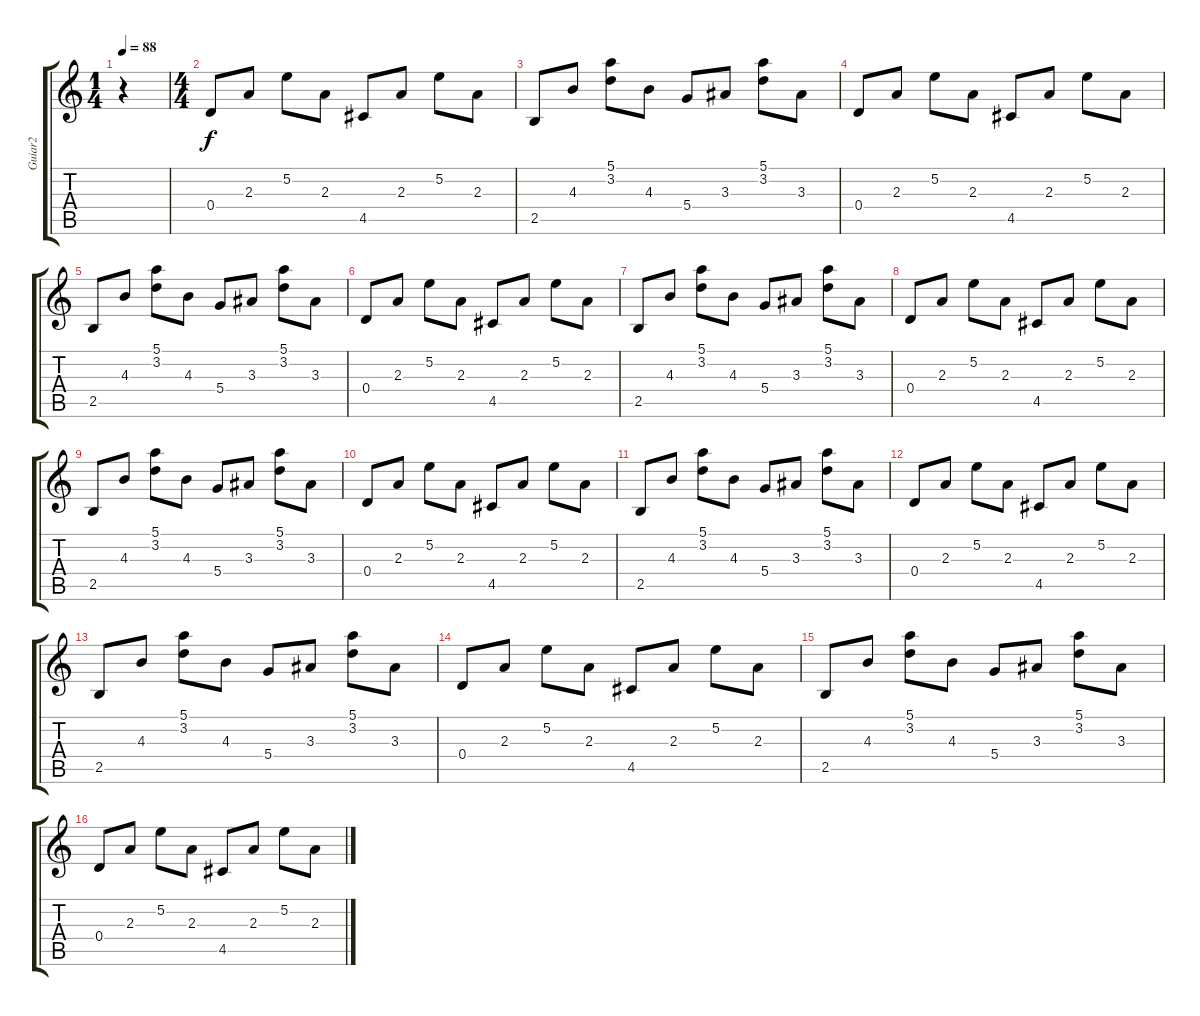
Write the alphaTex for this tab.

\track ("Guiar2" "Guiar2") {instrument electricguitarclean}
\staff {score tabs}
\tuning (E4 B3 G3 D3 A2 E2) {hide}
\ts (1 4)
\tempo 88
\clef g2
\ks c
r.4{dy f instrument electricguitarclean} |
\ts (4 4)
0.4.8 2.3.8 5.2.8 2.3.8 4.5.8 2.3.8 5.2.8 2.3.8 |
2.5.8 4.3.8 (5.1 3.2).8 4.3.8 5.4.8 3.3.8 (5.1 3.2).8 3.3.8 |
0.4.8 2.3.8 5.2.8 2.3.8 4.5.8 2.3.8 5.2.8 2.3.8 |
2.5.8 4.3.8 (5.1 3.2).8 4.3.8 5.4.8 3.3.8 (5.1 3.2).8 3.3.8 |
0.4.8 2.3.8 5.2.8 2.3.8 4.5.8 2.3.8 5.2.8 2.3.8 |
2.5.8 4.3.8 (5.1 3.2).8 4.3.8 5.4.8 3.3.8 (5.1 3.2).8 3.3.8 |
0.4.8 2.3.8 5.2.8 2.3.8 4.5.8 2.3.8 5.2.8 2.3.8 |
2.5.8 4.3.8 (5.1 3.2).8 4.3.8 5.4.8 3.3.8 (5.1 3.2).8 3.3.8 |
0.4.8 2.3.8 5.2.8 2.3.8 4.5.8 2.3.8 5.2.8 2.3.8 |
2.5.8 4.3.8 (5.1 3.2).8 4.3.8 5.4.8 3.3.8 (5.1 3.2).8 3.3.8 |
0.4.8 2.3.8 5.2.8 2.3.8 4.5.8 2.3.8 5.2.8 2.3.8 |
2.5.8 4.3.8 (5.1 3.2).8 4.3.8 5.4.8 3.3.8 (5.1 3.2).8 3.3.8 |
0.4.8 2.3.8 5.2.8 2.3.8 4.5.8 2.3.8 5.2.8 2.3.8 |
2.5.8 4.3.8 (5.1 3.2).8 4.3.8 5.4.8 3.3.8 (5.1 3.2).8 3.3.8 |
0.4.8 2.3.8 5.2.8 2.3.8 4.5.8 2.3.8 5.2.8 2.3.8
